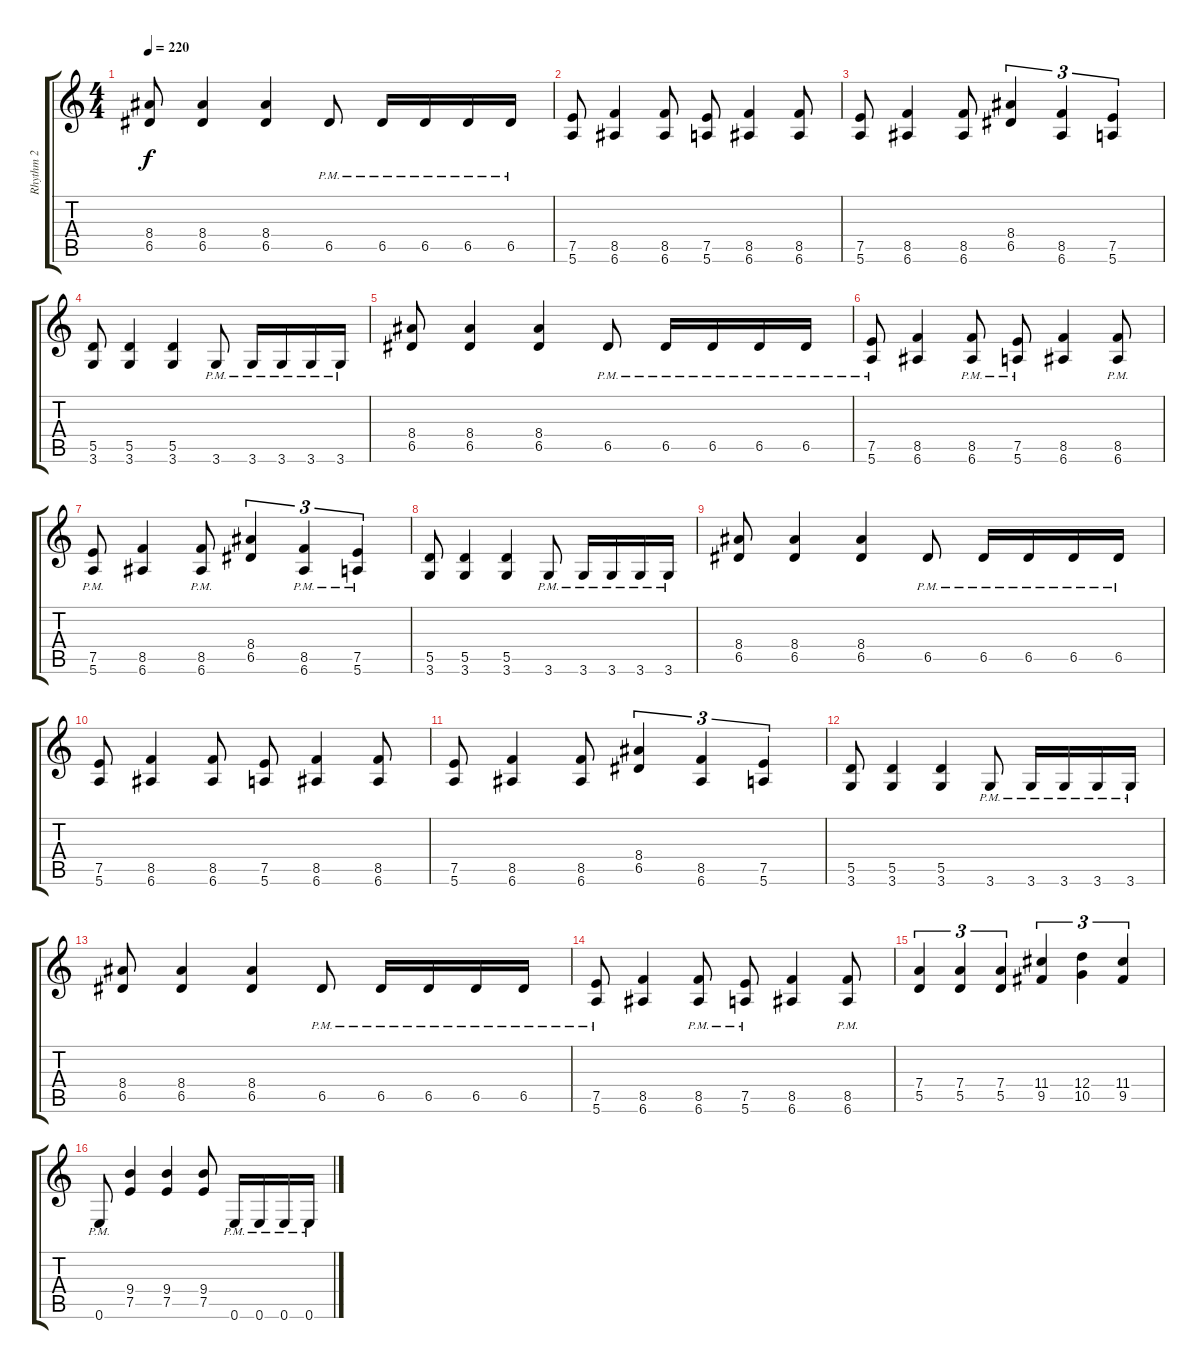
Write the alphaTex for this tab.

\track ("Rhythm 2" "Rhythm 2") {instrument distortionguitar}
\staff {score tabs}
\tuning (E4 B3 G3 D3 A2 E2) {hide}
\ts (4 4)
\tempo 220
\clef g2
\ks c
(8.4 6.5).8{dy f} (8.4 6.5).4 (8.4 6.5).4 6.5{pm}.8 6.5{pm}.16 6.5{pm}.16 6.5{pm}.16 6.5{pm}.16 |
(7.5 5.6).8 (8.5 6.6).4 (8.5 6.6).8 (7.5 5.6).8 (8.5 6.6).4 (8.5 6.6).8 |
(7.5 5.6).8 (8.5 6.6).4 (8.5 6.6).8 (8.4 6.5).4{tu (3 2)} (8.5 6.6).4{tu (3 2)} (7.5 5.6).4{tu (3 2)} |
(5.5 3.6).8 (5.5 3.6).4 (5.5 3.6).4 3.6{pm}.8 3.6{pm}.16 3.6{pm}.16 3.6{pm}.16 3.6{pm}.16 |
(8.4 6.5).8 (8.4 6.5).4 (8.4 6.5).4 6.5{pm}.8 6.5{pm}.16 6.5{pm}.16 6.5{pm}.16 6.5{pm}.16 |
(7.5{pm} 5.6{pm}).8 (8.5 6.6).4 (8.5{pm} 6.6{pm}).8 (7.5{pm} 5.6{pm}).8 (8.5 6.6).4 (8.5{pm} 6.6{pm}).8 |
(7.5{pm} 5.6{pm}).8 (8.5 6.6).4 (8.5{pm} 6.6{pm}).8 (8.4 6.5).4{tu (3 2)} (8.5{pm} 6.6{pm}).4{tu (3 2)} (7.5{pm} 5.6{pm}).4{tu (3 2)} |
(5.5 3.6).8 (5.5 3.6).4 (5.5 3.6).4 3.6{pm}.8 3.6{pm}.16 3.6{pm}.16 3.6{pm}.16 3.6{pm}.16 |
(8.4 6.5).8 (8.4 6.5).4 (8.4 6.5).4 6.5{pm}.8 6.5{pm}.16 6.5{pm}.16 6.5{pm}.16 6.5{pm}.16 |
(7.5 5.6).8 (8.5 6.6).4 (8.5 6.6).8 (7.5 5.6).8 (8.5 6.6).4 (8.5 6.6).8 |
(7.5 5.6).8 (8.5 6.6).4 (8.5 6.6).8 (8.4 6.5).4{tu (3 2)} (8.5 6.6).4{tu (3 2)} (7.5 5.6).4{tu (3 2)} |
(5.5 3.6).8 (5.5 3.6).4 (5.5 3.6).4 3.6{pm}.8 3.6{pm}.16 3.6{pm}.16 3.6{pm}.16 3.6{pm}.16 |
(8.4 6.5).8 (8.4 6.5).4 (8.4 6.5).4 6.5{pm}.8 6.5{pm}.16 6.5{pm}.16 6.5{pm}.16 6.5{pm}.16 |
(7.5{pm} 5.6{pm}).8 (8.5 6.6).4 (8.5{pm} 6.6{pm}).8 (7.5{pm} 5.6{pm}).8 (8.5 6.6).4 (8.5{pm} 6.6{pm}).8 |
(7.4 5.5).4{tu (3 2)} (7.4 5.5).4{tu (3 2)} (7.4 5.5).4{tu (3 2)} (11.4 9.5).4{tu (3 2)} (12.4 10.5).4{tu (3 2)} (11.4 9.5).4{tu (3 2)} |
0.6{pm}.8 (9.4 7.5).4 (9.4 7.5).4 (9.4 7.5).8 0.6{pm}.16 0.6{pm}.16 0.6{pm}.16 0.6{pm}.16
